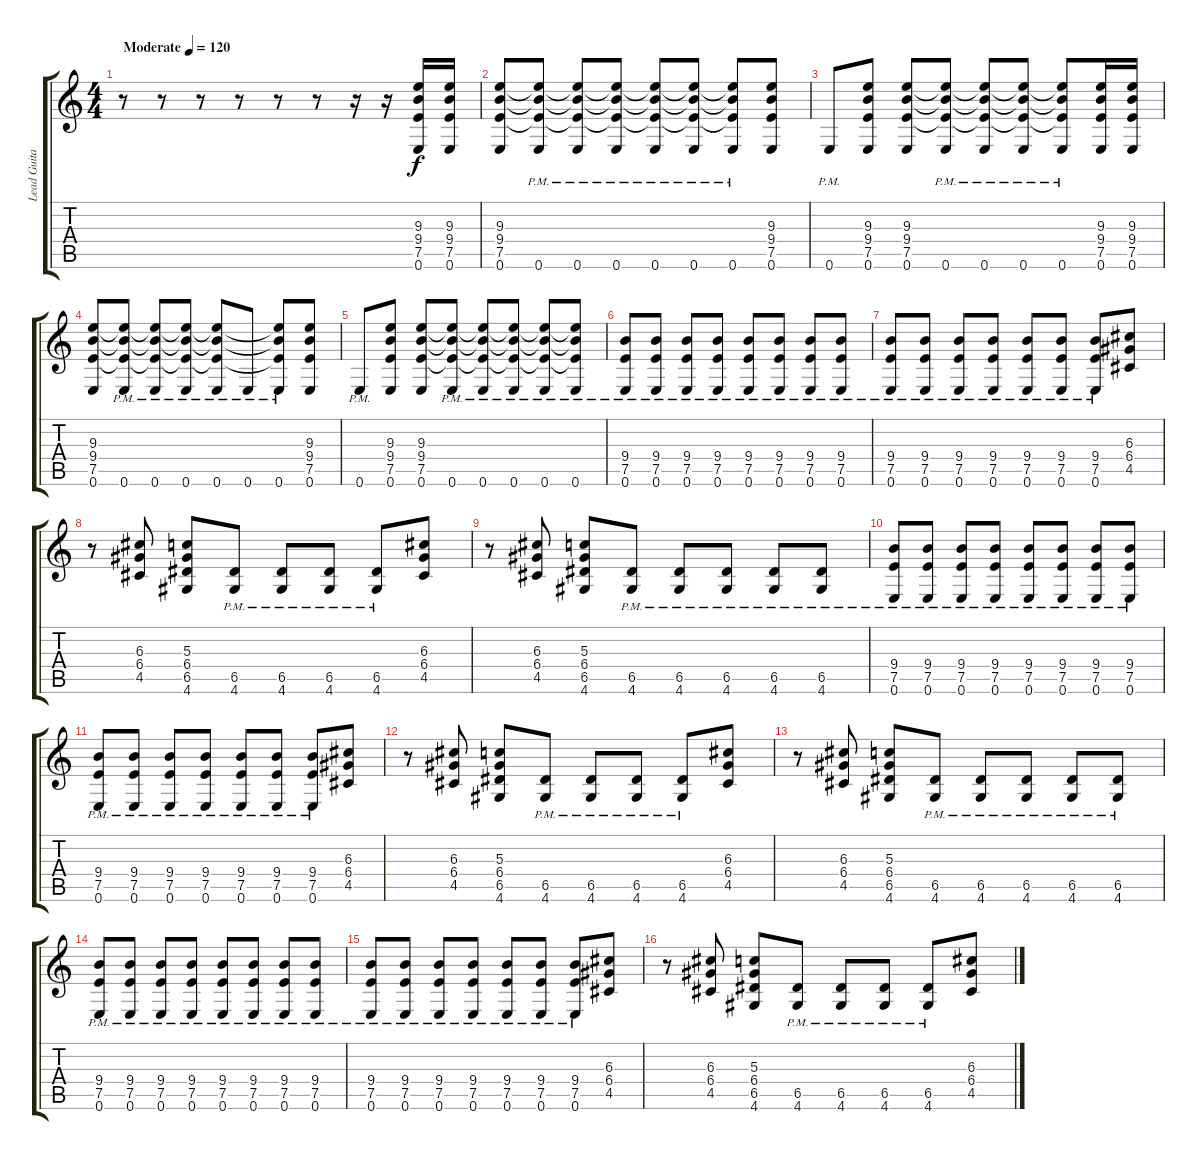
\track ("Lead Guitar" "Lead Guita") {instrument overdrivenguitar}
\staff {score tabs}
\tuning (E4 B3 G3 D3 A2 E2) {hide}
\ts (4 4)
\tempo (120 "Moderate")
\clef g2
\ks c
r.8{dy f instrument overdrivenguitar} r.8 r.8 r.8 r.8 r.8 r.16 r.16 (9.3 9.4 7.5 0.6).16 (9.3 9.4 7.5 0.6).16 |
(9.3 9.4 7.5 0.6).8 (9.3{t} 9.4{t} 7.5{t} 0.6{pm}).8 (9.3{t} 9.4{t} 7.5{t} 0.6{pm}).8 (9.3{t} 9.4{t} 7.5{t} 0.6{pm}).8 (9.3{t} 9.4{t} 7.5{t} 0.6{pm}).8 (9.3{t} 9.4{t} 7.5{t} 0.6{pm}).8 (9.3{t} 9.4{t} 7.5{t} 0.6{pm}).8 (9.3 9.4 7.5 0.6).8 |
0.6{pm}.8 (9.3 9.4 7.5 0.6).8 (9.3 9.4 7.5 0.6).8 (9.3{t} 9.4{t} 7.5{t} 0.6{pm}).8 (9.3{t} 9.4{t} 7.5{t} 0.6{pm}).8 (9.3{t} 9.4{t} 7.5{t} 0.6{pm}).8 (9.3{t} 9.4{t} 7.5{t} 0.6{pm}).8 (9.3 9.4 7.5 0.6).16 (9.3 9.4 7.5 0.6).16 |
(9.3 9.4 7.5 0.6).8 (9.3{t} 9.4{t} 7.5{t} 0.6{pm}).8 (9.3{t} 9.4{t} 7.5{t} 0.6{pm}).8 (9.3{t} 9.4{t} 7.5{t} 0.6{pm}).8 (9.3{t} 9.4{t} 7.5{t} 0.6{pm}).8 0.6{pm}.8 (9.3{t} 9.4{t} 7.5{t} 0.6{pm}).8 (9.3 9.4 7.5 0.6).8 |
0.6{pm}.8 (9.3 9.4 7.5 0.6).8 (9.3 9.4 7.5 0.6).8 (9.3{t} 9.4{t} 7.5{t} 0.6{pm}).8 (9.3{t} 9.4{t} 7.5{t} 0.6{pm}).8 (9.3{t} 9.4{t} 7.5{t} 0.6{pm}).8 (9.3{t} 9.4{t} 7.5{t} 0.6{pm}).8 (9.3{t} 9.4{t} 7.5{t} 0.6{pm}).8 |
(9.4{pm} 7.5{pm} 0.6{pm}).8 (9.4{pm} 7.5{pm} 0.6{pm}).8 (9.4{pm} 7.5{pm} 0.6{pm}).8 (9.4{pm} 7.5{pm} 0.6{pm}).8 (9.4{pm} 7.5{pm} 0.6{pm}).8 (9.4{pm} 7.5{pm} 0.6{pm}).8 (9.4{pm} 7.5{pm} 0.6{pm}).8 (9.4{pm} 7.5{pm} 0.6{pm}).8 |
(9.4{pm} 7.5{pm} 0.6{pm}).8 (9.4{pm} 7.5{pm} 0.6{pm}).8 (9.4{pm} 7.5{pm} 0.6{pm}).8 (9.4{pm} 7.5{pm} 0.6{pm}).8 (9.4{pm} 7.5{pm} 0.6{pm}).8 (9.4{pm} 7.5{pm} 0.6{pm}).8 (9.4{pm} 7.5{pm} 0.6{pm}).8 (6.3 6.4 4.5).8 |
r.8 (6.3 6.4 4.5).8 (5.3 6.4 6.5 4.6).8 (6.5{pm} 4.6{pm}).8 (6.5{pm} 4.6{pm}).8 (6.5{pm} 4.6{pm}).8 (6.5{pm} 4.6{pm}).8 (6.3 6.4 4.5).8 |
r.8 (6.3 6.4 4.5).8 (5.3 6.4 6.5 4.6).8 (6.5{pm} 4.6{pm}).8 (6.5{pm} 4.6{pm}).8 (6.5{pm} 4.6{pm}).8 (6.5{pm} 4.6{pm}).8 (6.5{pm} 4.6{pm}).8 |
(9.4{pm} 7.5{pm} 0.6{pm}).8 (9.4{pm} 7.5{pm} 0.6{pm}).8 (9.4{pm} 7.5{pm} 0.6{pm}).8 (9.4{pm} 7.5{pm} 0.6{pm}).8 (9.4{pm} 7.5{pm} 0.6{pm}).8 (9.4{pm} 7.5{pm} 0.6{pm}).8 (9.4{pm} 7.5{pm} 0.6{pm}).8 (9.4{pm} 7.5{pm} 0.6{pm}).8 |
(9.4{pm} 7.5{pm} 0.6{pm}).8 (9.4{pm} 7.5{pm} 0.6{pm}).8 (9.4{pm} 7.5{pm} 0.6{pm}).8 (9.4{pm} 7.5{pm} 0.6{pm}).8 (9.4{pm} 7.5{pm} 0.6{pm}).8 (9.4{pm} 7.5{pm} 0.6{pm}).8 (9.4{pm} 7.5{pm} 0.6{pm}).8 (6.3 6.4 4.5).8 |
r.8 (6.3 6.4 4.5).8 (5.3 6.4 6.5 4.6).8 (6.5{pm} 4.6{pm}).8 (6.5{pm} 4.6{pm}).8 (6.5{pm} 4.6{pm}).8 (6.5{pm} 4.6{pm}).8 (6.3 6.4 4.5).8 |
r.8 (6.3 6.4 4.5).8 (5.3 6.4 6.5 4.6).8 (6.5{pm} 4.6{pm}).8 (6.5{pm} 4.6{pm}).8 (6.5{pm} 4.6{pm}).8 (6.5{pm} 4.6{pm}).8 (6.5{pm} 4.6{pm}).8 |
(9.4{pm} 7.5{pm} 0.6{pm}).8 (9.4{pm} 7.5{pm} 0.6{pm}).8 (9.4{pm} 7.5{pm} 0.6{pm}).8 (9.4{pm} 7.5{pm} 0.6{pm}).8 (9.4{pm} 7.5{pm} 0.6{pm}).8 (9.4{pm} 7.5{pm} 0.6{pm}).8 (9.4{pm} 7.5{pm} 0.6{pm}).8 (9.4{pm} 7.5{pm} 0.6{pm}).8 |
(9.4{pm} 7.5{pm} 0.6{pm}).8 (9.4{pm} 7.5{pm} 0.6{pm}).8 (9.4{pm} 7.5{pm} 0.6{pm}).8 (9.4{pm} 7.5{pm} 0.6{pm}).8 (9.4{pm} 7.5{pm} 0.6{pm}).8 (9.4{pm} 7.5{pm} 0.6{pm}).8 (9.4{pm} 7.5{pm} 0.6{pm}).8 (6.3 6.4 4.5).8 |
r.8 (6.3 6.4 4.5).8 (5.3 6.4 6.5 4.6).8 (6.5{pm} 4.6{pm}).8 (6.5{pm} 4.6{pm}).8 (6.5{pm} 4.6{pm}).8 (6.5{pm} 4.6{pm}).8 (6.3 6.4 4.5).8
